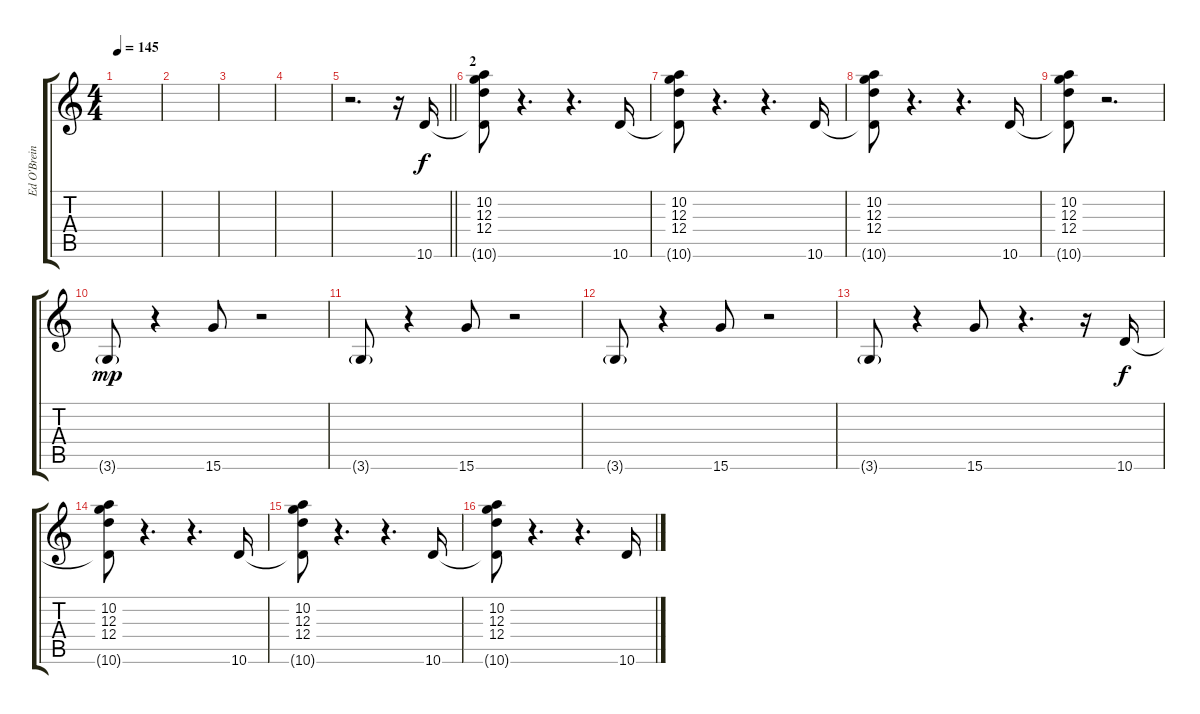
\track ("Ed O'Brein" "Ed O'Brein") {instrument overdrivenguitar}
\staff {score tabs}
\tuning (E4 B3 G3 D3 A2 E2) {hide}
\ts (4 4)
\tempo 145
\clef g2
\ks c
|
|
|
|
\barLineRight lightlight
r.2{d} r.16 10.6.16 |
\section ("" "2")
(10.2 12.3 12.4 10.6{t}).8 r.4{d} r.4{d} 10.6.16 |
(10.2 12.3 12.4 10.6{t}).8 r.4{d} r.4{d} 10.6.16 |
(10.2 12.3 12.4 10.6{t}).8 r.4{d} r.4{d} 10.6.16 |
(10.2 12.3 12.4 10.6{t}).8 r.2{d} |
3.6{g}.8{dy mp} r.4 15.6.8 r.2 |
3.6{g}.8 r.4 15.6.8 r.2 |
3.6{g}.8 r.4 15.6.8 r.2 |
3.6{g}.8 r.4 15.6.8 r.4{d} r.16 10.6.16{dy f} |
(10.2 12.3 12.4 10.6{t}).8 r.4{d} r.4{d} 10.6.16 |
(10.2 12.3 12.4 10.6{t}).8 r.4{d} r.4{d} 10.6.16 |
(10.2 12.3 12.4 10.6{t}).8 r.4{d} r.4{d} 10.6.16
